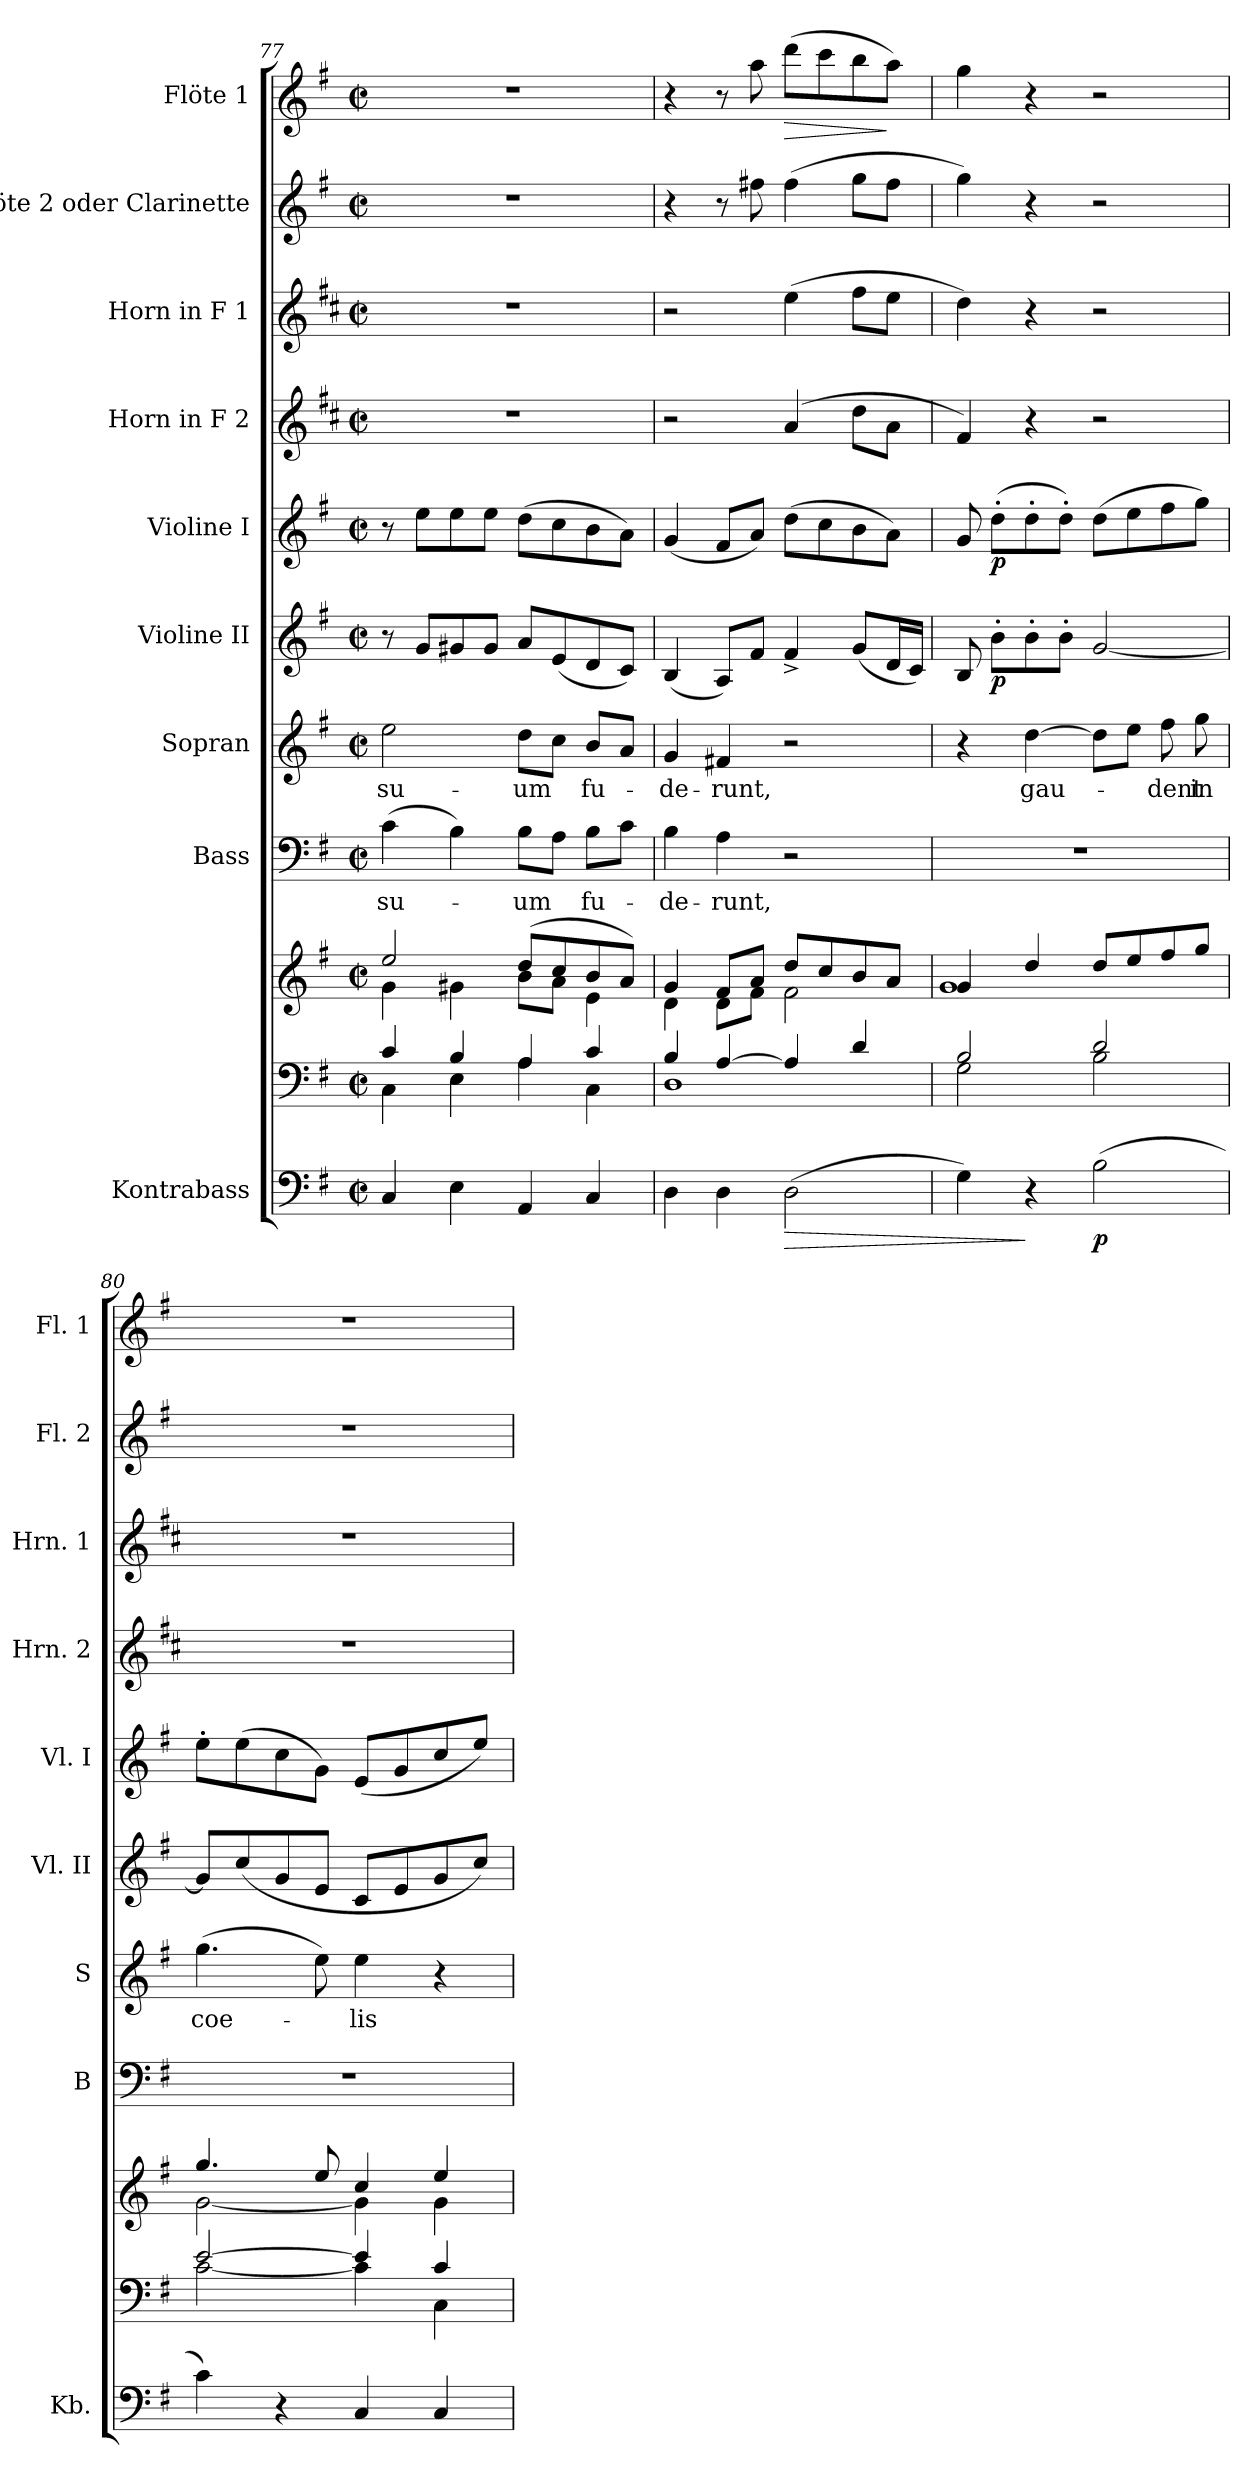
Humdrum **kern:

**kern	**dynam	**kern	**kern	**kern	**text	**kern	**text	**kern	**dynam	**kern	**dynam	**kern	**kern	**kern	**kern	**dynam
*part10	*part10	*part9	*part9	*part8	*part8	*part7	*part7	*part6	*part6	*part5	*part5	*part4	*part3	*part2	*part1	*part1
*staff11	*staff11	*staff10	*staff9	*staff8	*staff8	*staff7	*staff7	*staff6	*staff6	*staff5	*staff5	*staff4	*staff3	*staff2	*staff1	*staff1
*I"Kontrabass	*	*	*	*I"Bass	*	*I"Sopran	*	*I"Violine II	*	*I"Violine I	*	*I"Horn in F 2	*I"Horn in F 1	*I"Flöte 2 oder Clarinette	*I"Flöte 1	*
*I'Kb.	*	*	*	*I'B	*	*I'S	*	*I'Vl. II	*	*I'Vl. I	*	*I'Hrn. 2	*I'Hrn. 1	*I'Fl. 2	*I'Fl. 1	*
!!LO:PB:g=z
*clefF4	*	*clefF4	*clefG2	*clefF4	*	*clefG2	*	*clefG2	*	*clefG2	*	*clefG2	*clefG2	*clefG2	*clefG2	*
*ITrd7c12	*	*	*	*	*	*	*	*	*	*	*	*ITrd4c7	*ITrd4c7	*	*	*
*k[f#]	*	*k[f#]	*k[f#]	*k[f#]	*	*k[f#]	*	*k[f#]	*	*k[f#]	*	*k[f#]	*k[f#]	*k[f#]	*k[f#]	*
*G:	*	*G:	*G:	*G:	*	*G:	*	*G:	*	*G:	*	*G:	*G:	*G:	*G:	*
*M2/2	*	*M2/2	*M2/2	*M2/2	*	*M2/2	*	*M2/2	*	*M2/2	*	*M2/2	*M2/2	*M2/2	*M2/2	*
*met(c|)	*	*met(c|)	*met(c|)	*met(c|)	*	*met(c|)	*	*met(c|)	*	*met(c|)	*	*met(c|)	*met(c|)	*met(c|)	*met(c|)	*
=77	=77	=77	=77	=77	=77	=77	=77	=77	=77	=77	=77	=77	=77	=77	=77	=77
*	*	*^	*^	*	*	*	*	*	*	*	*	*	*	*	*	*
!	!	!	!	!	!	!	!LO:LY:b	!	!LO:LY:b	!	!	!	!	!	!	!	!	!
4CC/	.	4c/	4C\	2ee/	4g\	(>4c\	su-	2ee\	su-	8r	.	8r	.	1r	1r	1r	1r	.
.	.	.	.	.	.	.	.	.	.	8g/L	.	8ee\L	.	.	.	.	.	.
4EE\	.	4B/	4E\	.	4g#X\	4B\)	.	.	.	8g#X/	.	8ee\	.	.	.	.	.	.
.	.	.	.	.	.	.	.	.	.	8g#/J	.	8ee\J	.	.	.	.	.	.
!	!	!	!	!	!	!	!LO:LY:b	!	!LO:LY:b	!	!	!	!	!	!	!	!	!
4AAA/	.	4A/	4A\	(>8dd/L	8b\L	8B\L	-um	8dd\L	-um	8a/L	.	(>8dd\L	.	.	.	.	.	.
.	.	.	.	8cc/	8a\J	8A\J	.	8cc\J	.	(<8e/	.	8cc\	.	.	.	.	.	.
!	!	!	!	!	!	!	!LO:LY:b	!	!LO:LY:b	!	!	!	!	!	!	!	!	!
4CC/	.	4c/	4C\	8b/	4e\	8B\L	fu-	8b/L	fu-	8d/	.	8b\	.	.	.	.	.	.
.	.	.	.	8a/J)	.	8c\J	.	8a/J	.	8c/J)	.	8a\J)	.	.	.	.	.	.
=78	=78	=78	=78	=78	=78	=78	=78	=78	=78	=78	=78	=78	=78	=78	=78	=78	=78	=78
!	!	!	!	!	!	!	!LO:LY:b	!	!LO:LY:b	!	!	!	!	!	!	!	!	!
4DD\	.	4B/	1D	4g/	4d\	4B\	-de-	4g/	-de-	(<4B/	.	(<4g/	.	2r	2r	4r	4r	.
!	!	!	!	!	!	!	!LO:LY:b	!	!LO:LY:b	!	!	!	!	!	!	!	!	!
4DD\	.	[>4A/	.	8f#/L	8d\L	4A\	-runt,	4f#X/	-runt,	8A/L)	.	8f#/L	.	.	.	8r	8r	.
.	.	.	.	8a/J	8f#\J	.	.	.	.	8f#/J	.	8a/J)	.	.	.	8ff#X\	8aa\	.
!	!LO:HP:b	!	!	!	!	!	!	!	!	!	!	!	!	!	!	!	!	!LO:HP:b
(>2DD\	>	4A/]	.	8dd/L	2f#\	2r	.	2r	.	4f#^</	.	(>8dd\L	.	(4d/	(>4a\	(>4ff#\	(>8ddd\L	>
.	.	.	.	8cc/	.	.	.	.	.	.	.	8cc\	.	.	.	.	8ccc\	.
.	.	4d/	.	8b/	.	.	.	.	.	(<8g/L	.	8b\	.	8g\L	8b\L	8gg\L	8bb\	.
.	.	.	.	8a/J	.	.	.	.	.	16d/L	.	8a\J)	.	8d\J	8a\J	8ff#\J	8aa\J)	]
.	.	.	.	.	.	.	.	.	.	16c/JJ)	.	.	.	.	.	.	.	.
=79	=79	=79	=79	=79	=79	=79	=79	=79	=79	=79	=79	=79	=79	=79	=79	=79	=79	=79
4GG\)	.	2B/	2G\	4g/	1g	1r	.	4r	.	8B/	.	8g/	.	4B/)	4g\)	4gg\)	4gg\	.
!	!	!	!	!	!	!	!	!	!	!	!LO:DY:b	!	!LO:DY:b	!	!	!	!	!
.	.	.	.	.	.	.	.	.	.	8b'>\L	p	(>8dd'>\L	p	.	.	.	.	.
!	!	!	!	!	!	!	!	!	!LO:LY:b	!	!	!	!	!	!	!	!	!
4r	]	.	.	4dd/	.	.	.	[4dd\	gau-	8b'>\	.	8dd'>\	.	4r	4r	4r	4r	.
.	.	.	.	.	.	.	.	.	.	8b'>\J	.	8dd'>\J)	.	.	.	.	.	.
!	!LO:DY:b	!	!	!	!	!	!	!	!	!	!	!	!	!	!	!	!	!
(>2BB\	p	2d/	2B\	8dd/L	.	.	.	8dd\L]	.	[2g/	.	(>8dd\L	.	2r	2r	2r	2r	.
.	.	.	.	8ee/	.	.	.	8ee\J	.	.	.	8ee\	.	.	.	.	.	.
!	!	!	!	!	!	!	!	!	!LO:LY:b	!	!	!	!	!	!	!	!	!
.	.	.	.	8ff#/	.	.	.	8ff#\	-dent	.	.	8ff#\	.	.	.	.	.	.
!	!	!	!	!	!	!	!	!	!LO:LY:b	!	!	!	!	!	!	!	!	!
.	.	.	.	8gg/J	.	.	.	8gg\	in	.	.	8gg\J)	.	.	.	.	.	.
=80	=80	=80	=80	=80	=80	=80	=80	=80	=80	=80	=80	=80	=80	=80	=80	=80	=80	=80
!	!	!	!	!	!	!	!	!	!LO:LY:b	!	!	!	!	!	!	!	!	!
4C\)	.	[>2e/	[<2c\	4.gg/	[<2g\	1r	.	(>4.gg\	coe-	8g/L]	.	8ee'>\L	.	1r	1r	1r	1r	.
.	.	.	.	.	.	.	.	.	.	(<8cc/	.	(>8ee\	.	.	.	.	.	.
4r	.	.	.	.	.	.	.	.	.	8g/	.	8cc\	.	.	.	.	.	.
.	.	.	.	8ee/	.	.	.	8ee\)	.	8e/J	.	8g\J)	.	.	.	.	.	.
!	!	!	!	!	!	!	!	!	!LO:LY:b	!	!	!	!	!	!	!	!	!
4CC/	.	4e/]	4c\]	4cc/	4g\]	.	.	4ee\	-lis	8c/L	.	(<8e/L	.	.	.	.	.	.
.	.	.	.	.	.	.	.	.	.	8e/	.	8g/	.	.	.	.	.	.
4CC/	.	4c/	4C\	4ee/	4g\	.	.	4r	.	8g/	.	8cc/	.	.	.	.	.	.
.	.	.	.	.	.	.	.	.	.	8cc/J)	.	8ee/J)	.	.	.	.	.	.
*	*	*v	*v	*	*	*	*	*	*	*	*	*	*	*	*	*	*	*
*	*	*	*v	*v	*	*	*	*	*	*	*	*	*	*	*	*	*
=	=	=	=	=	=	=	=	=	=	=	=	=	=	=	=	=
*-	*-	*-	*-	*-	*-	*-	*-	*-	*-	*-	*-	*-	*-	*-	*-	*-
